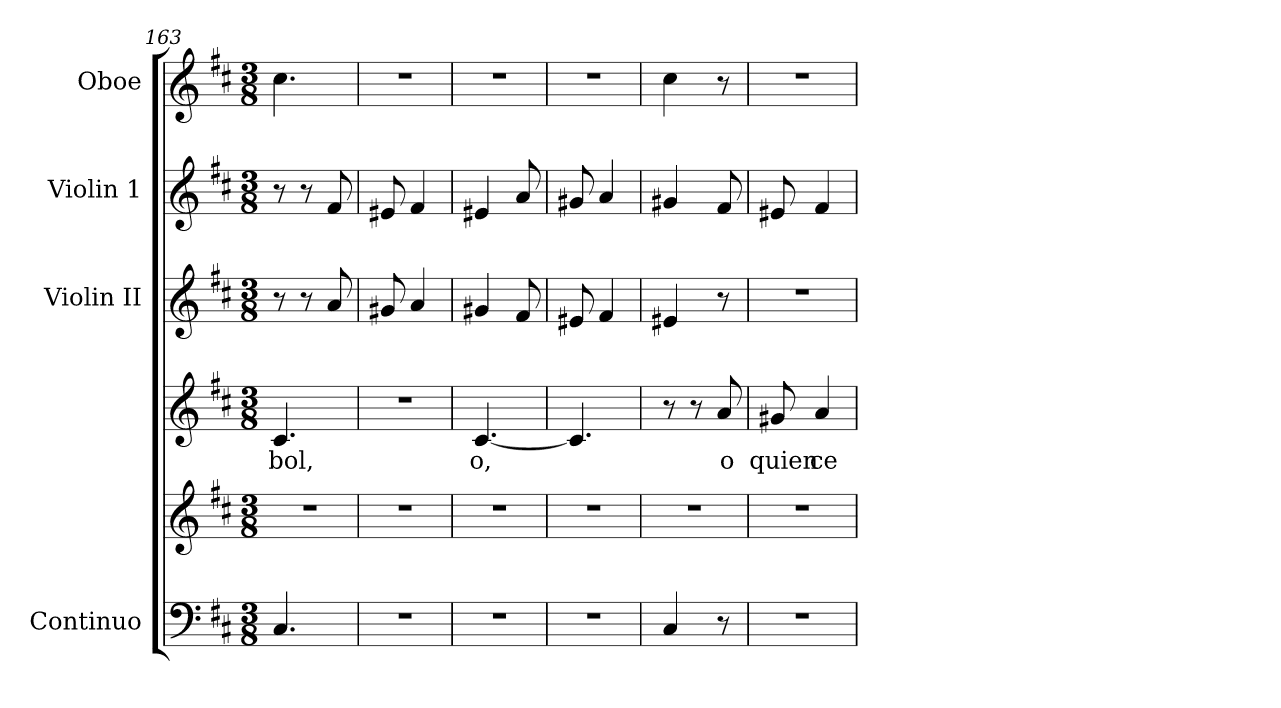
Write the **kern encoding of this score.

**kern	**kern	**kern	**text	**kern	**kern	**kern
*part5	*part5	*part4	*part4	*part3	*part2	*part1
*staff6	*staff5	*staff4	*staff4	*staff3	*staff2	*staff1
*I"Continuo	*	*I""Contr- alto"	*	*I"Violin II	*I"Violin 1	*I"Oboe
*I'Cont.	*	*I'A.	*	*I'Vln. II	*I'Vln. 1	*I'Ob.
*clefF4	*clefG2	*clefG2	*	*clefG2	*clefG2	*clefG2
*k[f#c#]	*k[f#c#]	*k[f#c#]	*	*k[f#c#]	*k[f#c#]	*k[f#c#]
*D:	*D:	*D:	*	*D:	*D:	*D:
*M3/8	*M3/8	*M3/8	*	*M3/8	*M3/8	*M3/8
=163	=163	=163	=163	=163	=163	=163
!	!LO:N:vis=1	!	!	!	!	!
!	!	!	!LO:LY:b:color=#000000	!	!	!
4.C#i/	4.r	4.c#i/	-bol,	8r	8r	4.cc#i\
.	.	.	.	8r	8r	.
.	.	.	.	8ai/	8f#i/	.
=164	=164	=164	=164	=164	=164	=164
!LO:N:vis=1	!LO:N:vis=1	!LO:N:vis=1	!	!	!	!LO:N:vis=1
4.r	4.r	4.r	.	8g#Xi/	8e#Xi/	4.r
.	.	.	.	4ai/	4f#i/	.
=165	=165	=165	=165	=165	=165	=165
!LO:N:vis=1	!LO:N:vis=1	!	!	!	!	!
!	!	!	!LO:LY:b:color=#000000	!	!	!LO:N:vis=1
4.r	4.r	[4.c#i/	o,	4g#Xi/	4e#Xi/	4.r
.	.	.	.	8f#i/	8ai/	.
=166	=166	=166	=166	=166	=166	=166
!LO:N:vis=1	!LO:N:vis=1	!	!	!	!	!LO:N:vis=1
4.r	4.r	4.c#i/]	.	8e#Xi/	8g#Xi/	4.r
.	.	.	.	4f#i/	4ai/	.
=167	=167	=167	=167	=167	=167	=167
!	!LO:N:vis=1	!	!	!	!	!
4C#i/	4.r	8r	.	4e#Xi/	4g#Xi/	4cc#i\
.	.	8r	.	.	.	.
!	!	!	!LO:LY:b:color=#000000	!	!	!
8r	.	8ai/	o	8r	8f#i/	8r
!!LO:LB:g=z
=168	=168	=168	=168	=168	=168	=168
!LO:N:vis=1	!LO:N:vis=1	!	!	!	!	!
!	!	!	!LO:LY:b:color=#000000	!LO:N:vis=1	!	!LO:N:vis=1
4.r	4.r	8g#Xi/	quien	4.r	8e#Xi/	4.r
!	!	!	!LO:LY:b:color=#000000	!	!	!
.	.	4ai/	ce-	.	4f#i/	.
=	=	=	=	=	=	=
*-	*-	*-	*-	*-	*-	*-
